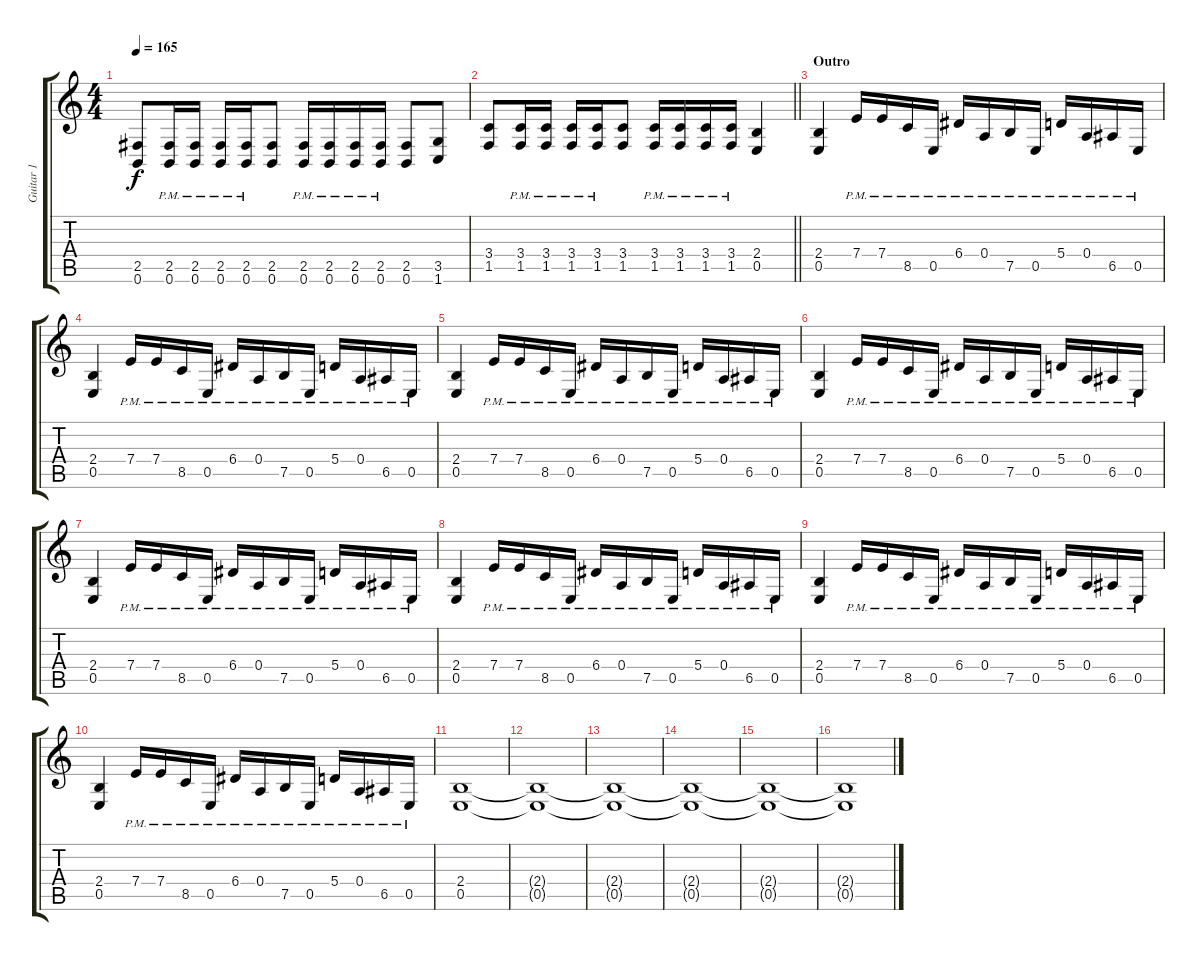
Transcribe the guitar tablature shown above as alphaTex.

\track ("Guitar 1" "Guitar 1") {instrument overdrivenguitar}
\staff {score tabs}
\tuning (B3 G3 D3 A2 E2 B1) {hide}
\ts (4 4)
\tempo 165
\clef g2
\ks c
(2.5 0.6).8{dy f} (2.5{pm} 0.6{pm}).16 (2.5{pm} 0.6{pm}).16 (2.5{pm} 0.6{pm}).16 (2.5{pm} 0.6{pm}).16 (2.5 0.6).8 (2.5{pm} 0.6{pm}).16 (2.5{pm} 0.6{pm}).16 (2.5{pm} 0.6{pm}).16 (2.5{pm} 0.6{pm}).16 (2.5 0.6).8 (3.5 1.6).8 |
\barLineRight lightlight
(3.4 1.5).8 (3.4{pm} 1.5{pm}).16 (3.4{pm} 1.5{pm}).16 (3.4{pm} 1.5{pm}).16 (3.4{pm} 1.5{pm}).16 (3.4 1.5).8 (3.4{pm} 1.5{pm}).16 (3.4{pm} 1.5{pm}).16 (3.4{pm} 1.5{pm}).16 (3.4{pm} 1.5{pm}).16 (2.4 0.5).4 |
\section ("" "Outro")
(2.4 0.5).4 7.4{pm}.16 7.4{pm}.16 8.5{pm}.16 0.5{pm}.16 6.4{pm}.16 0.4{pm}.16 7.5{pm}.16 0.5{pm}.16 5.4{pm}.16 0.4{pm}.16 6.5{pm}.16 0.5{pm}.16 |
(2.4 0.5).4 7.4{pm}.16 7.4{pm}.16 8.5{pm}.16 0.5{pm}.16 6.4{pm}.16 0.4{pm}.16 7.5{pm}.16 0.5{pm}.16 5.4{pm}.16 0.4{pm}.16 6.5{pm}.16 0.5{pm}.16 |
(2.4 0.5).4 7.4{pm}.16 7.4{pm}.16 8.5{pm}.16 0.5{pm}.16 6.4{pm}.16 0.4{pm}.16 7.5{pm}.16 0.5{pm}.16 5.4{pm}.16 0.4{pm}.16 6.5{pm}.16 0.5{pm}.16 |
(2.4 0.5).4 7.4{pm}.16 7.4{pm}.16 8.5{pm}.16 0.5{pm}.16 6.4{pm}.16 0.4{pm}.16 7.5{pm}.16 0.5{pm}.16 5.4{pm}.16 0.4{pm}.16 6.5{pm}.16 0.5{pm}.16 |
(2.4 0.5).4 7.4{pm}.16 7.4{pm}.16 8.5{pm}.16 0.5{pm}.16 6.4{pm}.16 0.4{pm}.16 7.5{pm}.16 0.5{pm}.16 5.4{pm}.16 0.4{pm}.16 6.5{pm}.16 0.5{pm}.16 |
(2.4 0.5).4 7.4{pm}.16 7.4{pm}.16 8.5{pm}.16 0.5{pm}.16 6.4{pm}.16 0.4{pm}.16 7.5{pm}.16 0.5{pm}.16 5.4{pm}.16 0.4{pm}.16 6.5{pm}.16 0.5{pm}.16 |
(2.4 0.5).4 7.4{pm}.16 7.4{pm}.16 8.5{pm}.16 0.5{pm}.16 6.4{pm}.16 0.4{pm}.16 7.5{pm}.16 0.5{pm}.16 5.4{pm}.16 0.4{pm}.16 6.5{pm}.16 0.5{pm}.16 |
(2.4 0.5).4 7.4{pm}.16 7.4{pm}.16 8.5{pm}.16 0.5{pm}.16 6.4{pm}.16 0.4{pm}.16 7.5{pm}.16 0.5{pm}.16 5.4{pm}.16 0.4{pm}.16 6.5{pm}.16 0.5{pm}.16 |
(2.4 0.5).1 |
(2.4{t} 0.5{t}).1 |
(2.4{t} 0.5{t}).1 |
(2.4{t} 0.5{t}).1 |
(2.4{t} 0.5{t}).1 |
(2.4{t} 0.5{t}).1
